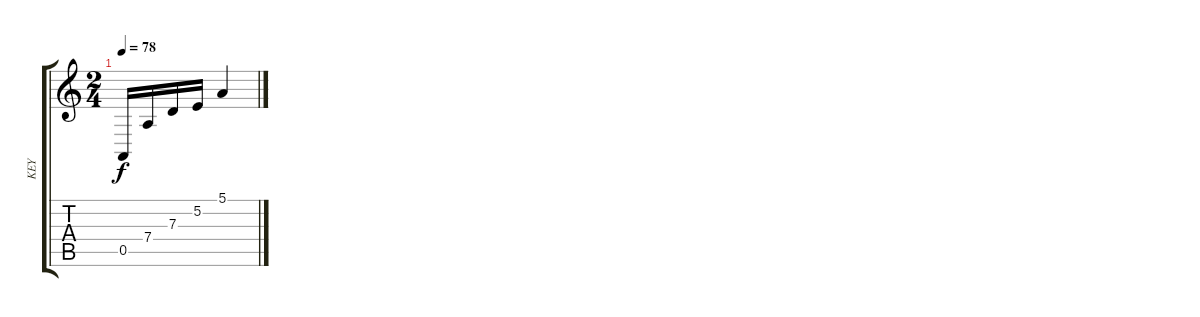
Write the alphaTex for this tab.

\track ("KEY" "KEY") {instrument dulcimer}
\staff {score tabs}
\tuning (E4 B3 G3 D3 A2 E2) {hide}
\ts (2 4)
\tempo 78
\clef g2
\ks c
0.5.16{dy f} 7.4.16 7.3.16 5.2.16 5.1.4
